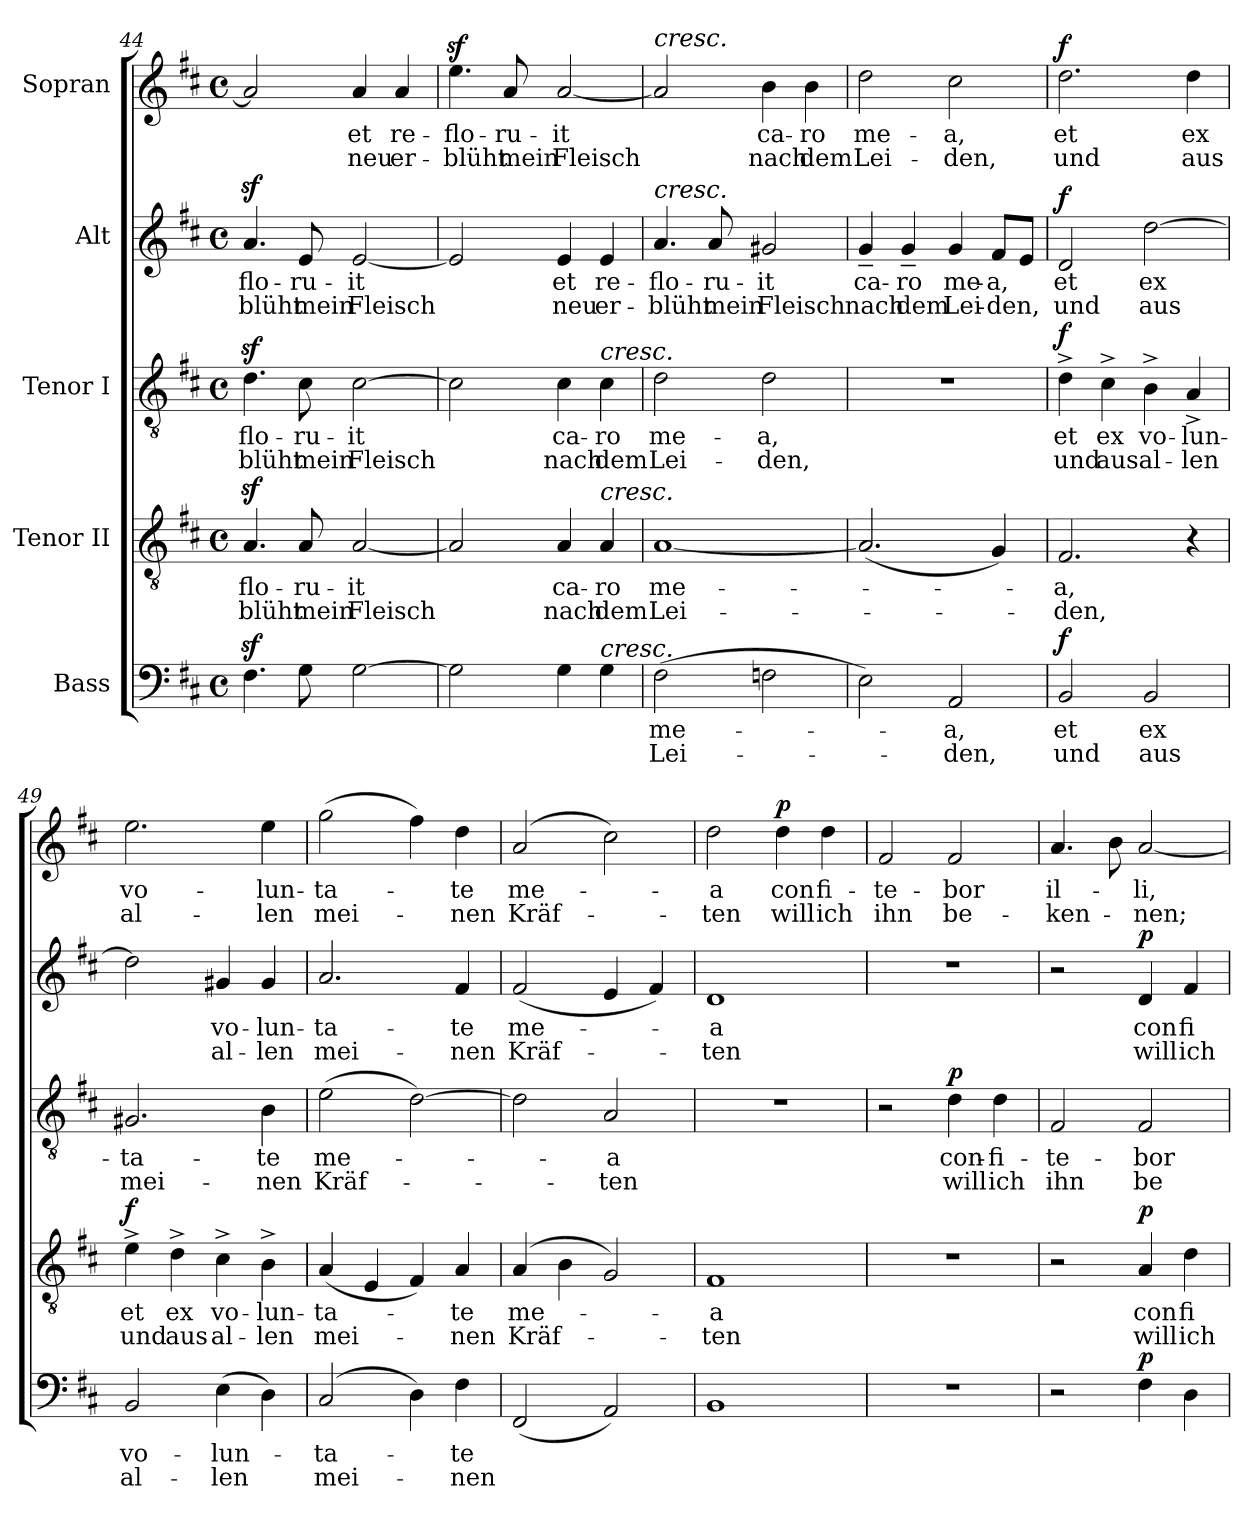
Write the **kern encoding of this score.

**kern	**text	**text	**dynam	**kern	**text	**text	**dynam	**kern	**text	**text	**dynam	**kern	**text	**text	**dynam	**kern	**text	**text	**dynam
*part5	*part5	*part5	*part5	*part4	*part4	*part4	*part4	*part3	*part3	*part3	*part3	*part2	*part2	*part2	*part2	*part1	*part1	*part1	*part1
*staff5	*staff5	*staff5	*staff5	*staff4	*staff4	*staff4	*staff4	*staff3	*staff3	*staff3	*staff3	*staff2	*staff2	*staff2	*staff2	*staff1	*staff1	*staff1	*staff1
*I"Bass	*	*	*	*I"Tenor II	*	*	*	*I"Tenor I	*	*	*	*I"Alt	*	*	*	*I"Sopran	*	*	*
*clefF4	*	*	*	*clefGv2	*	*	*	*clefGv2	*	*	*	*clefG2	*	*	*	*clefG2	*	*	*
*k[f#c#]	*	*	*	*k[f#c#]	*	*	*	*k[f#c#]	*	*	*	*k[f#c#]	*	*	*	*k[f#c#]	*	*	*
*M4/4	*	*	*	*M4/4	*	*	*	*M4/4	*	*	*	*M4/4	*	*	*	*M4/4	*	*	*
*met(c)	*	*	*	*met(c)	*	*	*	*met(c)	*	*	*	*met(c)	*	*	*	*met(c)	*	*	*
=44	=44	=44	=44	=44	=44	=44	=44	=44	=44	=44	=44	=44	=44	=44	=44	=44	=44	=44	=44
4.F#z>\	.	.	.	4.Az>/	-flo-	-blüht	.	4.dz>\	-flo-	-blüht	.	4.az>/	-flo-	-blüht	.	2a/]	.	.	.
8G\	.	.	.	8A/	-ru-	mein	.	8c#\	-ru-	mein	.	8e/	-ru-	mein	.	.	.	.	.
[2G\	.	.	.	[2A/	-it	Fleisch	.	[2c#\	-it	Fleisch	.	[2e/	-it	Fleisch	.	4a/	et	neu	.
.	.	.	.	.	.	.	.	.	.	.	.	.	.	.	.	4a/	re-	er-	.
=45	=45	=45	=45	=45	=45	=45	=45	=45	=45	=45	=45	=45	=45	=45	=45	=45	=45	=45	=45
2G\]	.	.	.	2A/]	.	.	.	2c#\]	.	.	.	2e/]	.	.	.	4.eez>\	-flo-	-blüht	.
.	.	.	.	.	.	.	.	.	.	.	.	.	.	.	.	8a/	-ru-	mein	.
4G\	.	.	.	4A/	ca-	nach	.	4c#\	ca-	nach	.	4e/	et	neu	.	[2a/	-it	Fleisch	.
!	!	!	!	!	!	!	!	!LO:TX:a:i:t=cresc.	!	!	!	!	!	!	!	!	!	!	!
!	!	!	!	!LO:TX:a:i:t=cresc.	!	!	!	!	!	!	!	!	!	!	!	!	!	!	!
!LO:TX:a:i:t=cresc.	!	!	!	!	!	!	!	!	!	!	!	!	!	!	!	!	!	!	!
4G\	.	.	.	4A/	-ro	dem	.	4c#\	-ro	dem	.	4e/	re-	er-	.	.	.	.	.
!!LO:PB:g=z
=46	=46	=46	=46	=46	=46	=46	=46	=46	=46	=46	=46	=46	=46	=46	=46	=46	=46	=46	=46
!	!	!	!	!	!	!	!	!	!	!	!	!	!	!	!	!LO:TX:a:i:t=cresc.	!	!	!
!	!	!	!	!	!	!	!	!	!	!	!	!LO:TX:a:i:t=cresc.	!	!	!	!	!	!	!
(2F#\	me-	Lei-	.	[1A	me-	Lei-	.	2d\	me-	Lei-	.	4.a/	-flo-	-blüht	.	2a/]	.	.	.
.	.	.	.	.	.	.	.	.	.	.	.	8a/	-ru-	mein	.	.	.	.	.
2Fn\	.	.	.	.	.	.	.	2d\	-a,	-den,	.	2g#X/	-it	Fleisch	.	4b\	ca-	nach	.
.	.	.	.	.	.	.	.	.	.	.	.	.	.	.	.	4b\	-ro	dem	.
=47	=47	=47	=47	=47	=47	=47	=47	=47	=47	=47	=47	=47	=47	=47	=47	=47	=47	=47	=47
2E\)	.	.	.	(2.A/]	.	.	.	1r	.	.	.	4g~/	ca-	nach	.	2dd\	me-	Lei-	.
.	.	.	.	.	.	.	.	.	.	.	.	4g~/	-ro	dem	.	.	.	.	.
2AA/	-a,	-den,	.	.	.	.	.	.	.	.	.	4g/	me-	Lei-	.	2cc#\	-a,	-den,	.
.	.	.	.	4G/)	.	.	.	.	.	.	.	8f#/L	-a,	-den,	.	.	.	.	.
.	.	.	.	.	.	.	.	.	.	.	.	8e/J	.	.	.	.	.	.	.
=48	=48	=48	=48	=48	=48	=48	=48	=48	=48	=48	=48	=48	=48	=48	=48	=48	=48	=48	=48
!	!	!	!LO:DY:a	!	!	!	!	!	!	!	!LO:DY:a	!	!	!	!LO:DY:a	!	!	!	!LO:DY:a
2BB/	et	und	f	2.F#/	-a,	-den,	.	4d^\	et	und	f	2d/	et	und	f	2.dd\	et	und	f
.	.	.	.	.	.	.	.	4c#^\	ex	aus	.	.	.	.	.	.	.	.	.
2BB/	ex	aus	.	.	.	.	.	4B^\	vo-	al-	.	[2dd\	ex	aus	.	.	.	.	.
.	.	.	.	4r	.	.	.	4A^/	-lun-	-len	.	.	.	.	.	4dd\	ex	aus	.
=49	=49	=49	=49	=49	=49	=49	=49	=49	=49	=49	=49	=49	=49	=49	=49	=49	=49	=49	=49
!	!	!	!	!	!	!	!LO:DY:a	!	!	!	!	!	!	!	!	!	!	!	!
2BB/	vo-	al-	.	4e^\	et	und	f	2.G#X/	-ta-	mei-	.	2dd\]	.	.	.	2.ee\	vo-	al-	.
.	.	.	.	4d^\	ex	aus	.	.	.	.	.	.	.	.	.	.	.	.	.
(4E\	-lun-	-len	.	4c#^\	vo-	al-	.	.	.	.	.	4g#X/	vo-	al-	.	.	.	.	.
4D\)	.	.	.	4B^\	-lun-	-len	.	4B\	-te	-nen	.	4g#/	-lun-	-len	.	4ee\	-lun-	-len	.
=50	=50	=50	=50	=50	=50	=50	=50	=50	=50	=50	=50	=50	=50	=50	=50	=50	=50	=50	=50
(2C#/	-ta-	mei-	.	(4A/	-ta-	mei-	.	(2e\	me-	Kräf-	.	2.a/	-ta-	mei-	.	(2gg\	-ta-	mei-	.
.	.	.	.	4E/	.	.	.	.	.	.	.	.	.	.	.	.	.	.	.
4D\)	.	.	.	4F#/)	.	.	.	[2d\)	.	.	.	.	.	.	.	4ff#\)	.	.	.
4F#\	-te	-nen	.	4A/	-te	-nen	.	.	.	.	.	4f#/	-te	-nen	.	4dd\	-te	-nen	.
!!LO:LB:g=z
=51	=51	=51	=51	=51	=51	=51	=51	=51	=51	=51	=51	=51	=51	=51	=51	=51	=51	=51	=51
(2FF#/	.	.	.	(4A/	me-	Kräf-	.	2d\]	.	.	.	(2f#/	me-	Kräf-	.	(2a/	me-	Kräf-	.
.	.	.	.	4B\	.	.	.	.	.	.	.	.	.	.	.	.	.	.	.
2AA/)	.	.	.	2G/)	.	.	.	2A/	-a	-ten	.	4e/	.	.	.	2cc#\)	.	.	.
.	.	.	.	.	.	.	.	.	.	.	.	4f#/)	.	.	.	.	.	.	.
=52	=52	=52	=52	=52	=52	=52	=52	=52	=52	=52	=52	=52	=52	=52	=52	=52	=52	=52	=52
1BB	.	.	.	1F#	-a	-ten	.	1r	.	.	.	1d	-a	-ten	.	2dd\	-a	-ten	.
!	!	!	!	!	!	!	!	!	!	!	!	!	!	!	!	!	!	!	!LO:DY:a
.	.	.	.	.	.	.	.	.	.	.	.	.	.	.	.	4dd\	con	will	p
.	.	.	.	.	.	.	.	.	.	.	.	.	.	.	.	4dd\	fi-	ich	.
=53	=53	=53	=53	=53	=53	=53	=53	=53	=53	=53	=53	=53	=53	=53	=53	=53	=53	=53	=53
1r	.	.	.	1r	.	.	.	2r	.	.	.	1r	.	.	.	2f#/	-te-	ihn	.
!	!	!	!	!	!	!	!	!	!	!	!LO:DY:a	!	!	!	!	!	!	!	!
.	.	.	.	.	.	.	.	4d\	con-	will	p	.	.	.	.	2f#/	-bor	be-	.
.	.	.	.	.	.	.	.	4d\	-fi-	ich	.	.	.	.	.	.	.	.	.
=54	=54	=54	=54	=54	=54	=54	=54	=54	=54	=54	=54	=54	=54	=54	=54	=54	=54	=54	=54
2r	.	.	.	2r	.	.	.	2F#/	-te-	ihn	.	2r	.	.	.	4.a/	il-	-ken-	.
.	.	.	.	.	.	.	.	.	.	.	.	.	.	.	.	8b\	.	.	.
!	!	!	!LO:DY:a	!	!	!	!LO:DY:a	!	!	!	!	!	!	!	!LO:DY:a	!	!	!	!
4F#\	.	.	p	4A/	con	will	p	2F#/	-bor	be-	.	4d/	con	will	p	[2a/	-li,	-nen;	.
4D\	.	.	.	4d\	fi-	ich	.	.	.	.	.	4f#/	fi-	ich	.	.	.	.	.
=	=	=	=	=	=	=	=	=	=	=	=	=	=	=	=	=	=	=	=
*-	*-	*-	*-	*-	*-	*-	*-	*-	*-	*-	*-	*-	*-	*-	*-	*-	*-	*-	*-
